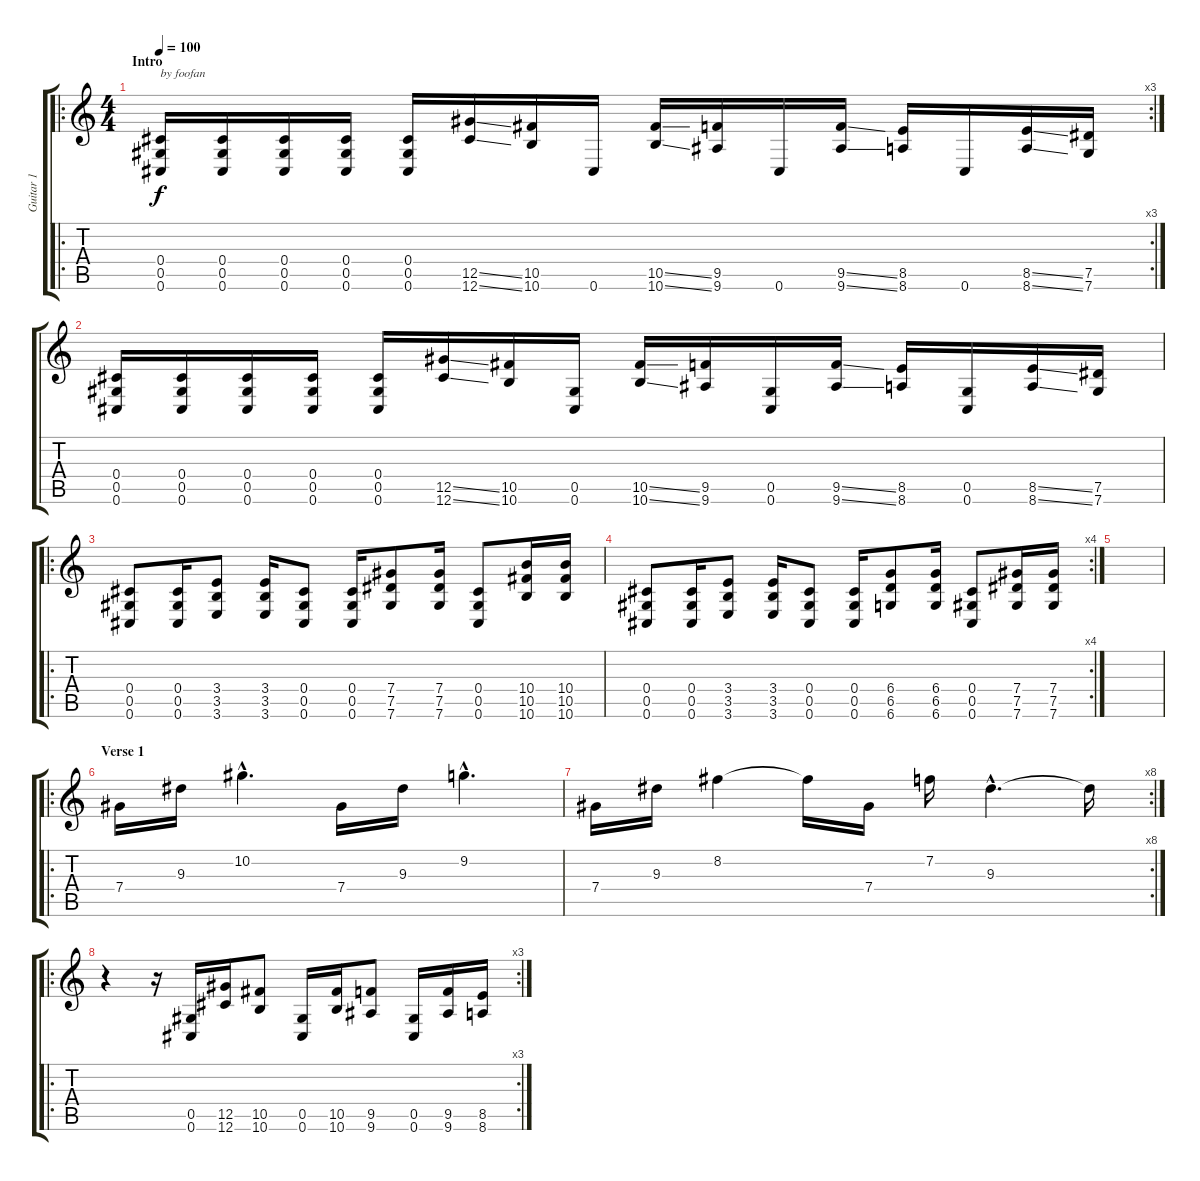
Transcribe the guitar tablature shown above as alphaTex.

\track ("Guitar 1" "Guitar 1") {instrument distortionguitar}
\staff {score tabs}
\tuning (Eb4 Bb3 Gb3 Db3 Ab2 Db2) {hide}
\ro
\rc 3
\ts (4 4)
\section ("" "Intro")
\tempo 100
\clef g2
\ks c
(0.4 0.5 0.6).16{txt "by foofan" dy f instrument distortionguitar} (0.4 0.5 0.6).16 (0.4 0.5 0.6).16 (0.4 0.5 0.6).16 (0.4 0.5 0.6).16 (12.5{ss} 12.6{ss}).16 (10.5 10.6).16 0.6.16 (10.5{ss} 10.6{ss}).16 (9.5 9.6).16 0.6.16 (9.5{ss} 9.6{ss}).16 (8.5 8.6).16 0.6.16 (8.5{ss} 8.6{ss}).16 (7.5 7.6).16 |
(0.4 0.5 0.6).16 (0.4 0.5 0.6).16 (0.4 0.5 0.6).16 (0.4 0.5 0.6).16 (0.4 0.5 0.6).16 (12.5{ss} 12.6{ss}).16 (10.5 10.6).16 (0.5 0.6).16 (10.5{ss} 10.6{ss}).16 (9.5 9.6).16 (0.5 0.6).16 (9.5{ss} 9.6{ss}).16 (8.5 8.6).16 (0.5 0.6).16 (8.5{ss} 8.6{ss}).16 (7.5 7.6).16 |
\ro
(0.4 0.5 0.6).8 (0.4 0.5 0.6).16 (3.4 3.5 3.6).8 (3.4 3.5 3.6).16 (0.4 0.5 0.6).8 (0.4 0.5 0.6).16 (7.4 7.5 7.6).8 (7.4 7.5 7.6).16 (0.4 0.5 0.6).8 (10.4 10.5 10.6).16 (10.4 10.5 10.6).16 |
\rc 4
(0.4 0.5 0.6).8 (0.4 0.5 0.6).16 (3.4 3.5 3.6).8 (3.4 3.5 3.6).16 (0.4 0.5 0.6).8 (0.4 0.5 0.6).16 (6.4 6.5 6.6).8 (6.4 6.5 6.6).16 (0.4 0.5 0.6).8 (7.4 7.5 7.6).16 (7.4 7.5 7.6).16 |
|
\ro
\section ("" "Verse 1")
7.4.16{volume 10 instrument electricguitarclean} 9.3.16 10.2{hac}.4{d} 7.4.16 9.3.16 9.2{hac}.4{d} |
\rc 8
7.4.16 9.3.16 8.2.4 8.2{t}.16 7.4.16 7.2.16 9.3{hac}.4{d} 9.3{t}.16 |
\ro
\rc 3
r.4{volume 13 instrument distortionguitar} r.16 (0.5 0.6).16 (12.5 12.6).16 (10.5 10.6).8 (0.5 0.6).16 (10.5 10.6).16 (9.5 9.6).8 (0.5 0.6).16 (9.5 9.6).16 (8.5 8.6).16
